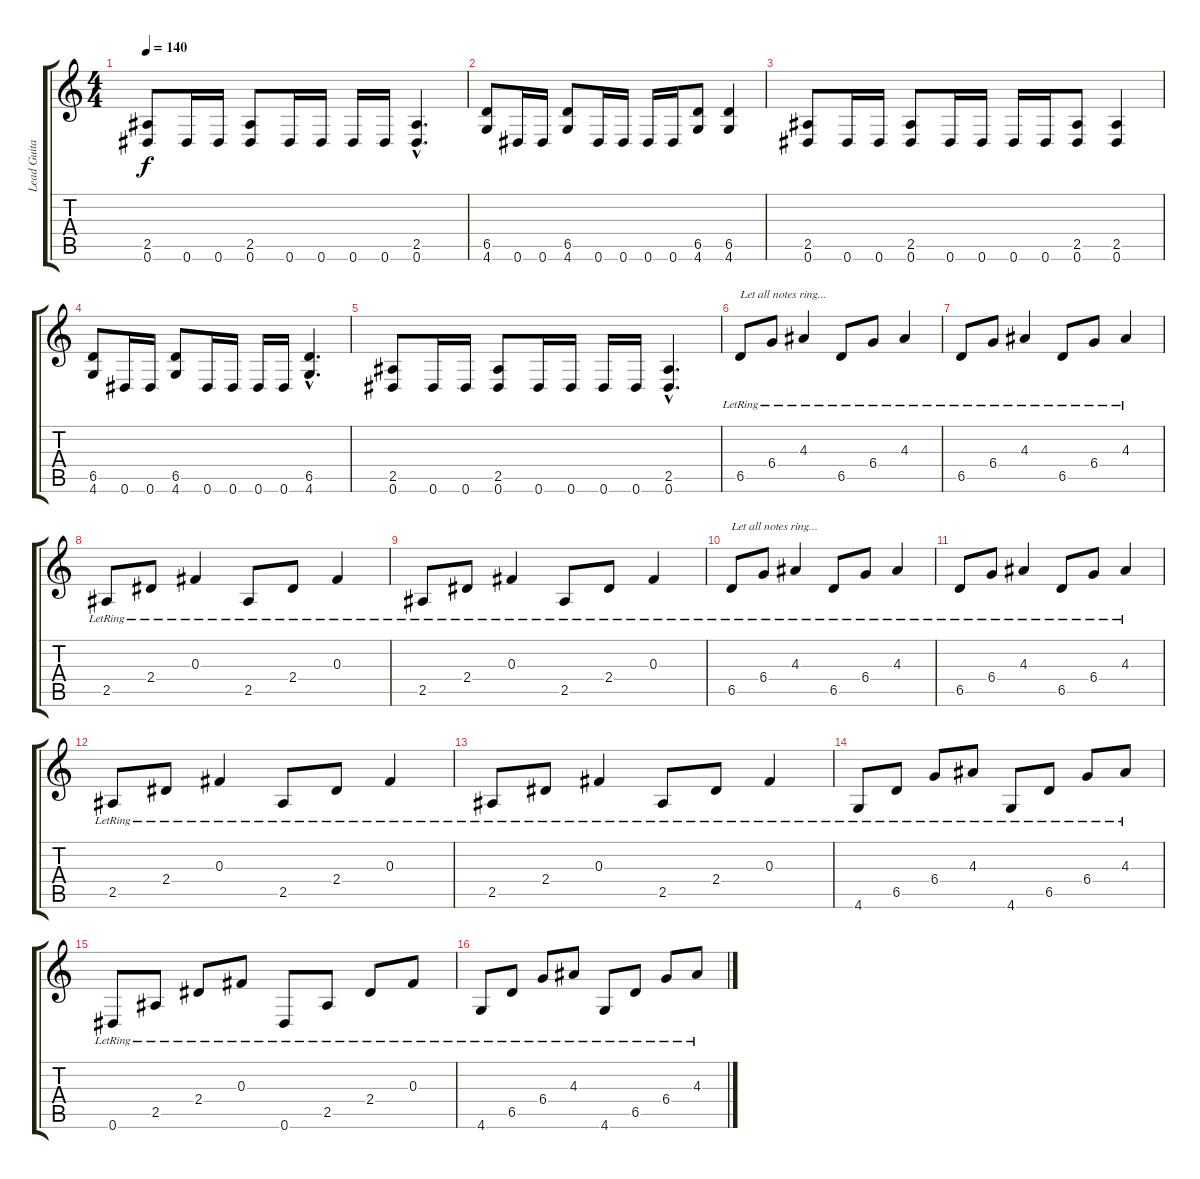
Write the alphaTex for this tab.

\track ("Lead Guitar" "Lead Guita") {instrument electricguitarclean}
\staff {score tabs}
\tuning (Eb4 Bb3 Gb3 Db3 Ab2 Eb2) {hide}
\ts (4 4)
\tempo 140
\clef g2
\ks c
(2.5 0.6).8{dy f} 0.6.16 0.6.16 (2.5 0.6).8 0.6.16 0.6.16 0.6.16 0.6.16 (2.5{hac} 0.6{hac}).4{d} |
(6.5 4.6).8 0.6.16 0.6.16 (6.5 4.6).8 0.6.16 0.6.16 0.6.16 0.6.16 (6.5 4.6).8 (6.5 4.6).4 |
(2.5 0.6).8 0.6.16 0.6.16 (2.5 0.6).8 0.6.16 0.6.16 0.6.16 0.6.16 (2.5 0.6).8 (2.5 0.6).4 |
(6.5 4.6).8 0.6.16 0.6.16 (6.5 4.6).8 0.6.16 0.6.16 0.6.16 0.6.16 (6.5{hac} 4.6{hac}).4{d} |
(2.5 0.6).8 0.6.16 0.6.16 (2.5 0.6).8 0.6.16 0.6.16 0.6.16 0.6.16 (2.5{hac} 0.6{hac}).4{d} |
6.5{lr}.8{txt "Let all notes ring..." instrument electricguitarclean} 6.4{lr}.8 4.3{lr}.4 6.5{lr}.8 6.4{lr}.8 4.3{lr}.4 |
6.5{lr}.8 6.4{lr}.8 4.3{lr}.4 6.5{lr}.8 6.4{lr}.8 4.3{lr}.4 |
2.5{lr}.8 2.4{lr}.8 0.3{lr}.4 2.5{lr}.8 2.4{lr}.8 0.3{lr}.4 |
2.5{lr}.8 2.4{lr}.8 0.3{lr}.4 2.5{lr}.8 2.4{lr}.8 0.3{lr}.4 |
6.5{lr}.8{txt "Let all notes ring..."} 6.4{lr}.8 4.3{lr}.4 6.5{lr}.8 6.4{lr}.8 4.3{lr}.4 |
6.5{lr}.8 6.4{lr}.8 4.3{lr}.4 6.5{lr}.8 6.4{lr}.8 4.3{lr}.4 |
2.5{lr}.8 2.4{lr}.8 0.3{lr}.4 2.5{lr}.8 2.4{lr}.8 0.3{lr}.4 |
2.5{lr}.8 2.4{lr}.8 0.3{lr}.4 2.5{lr}.8 2.4{lr}.8 0.3{lr}.4 |
4.6{lr}.8 6.5{lr}.8 6.4{lr}.8 4.3{lr}.8 4.6{lr}.8 6.5{lr}.8 6.4{lr}.8 4.3{lr}.8 |
0.6{lr}.8 2.5{lr}.8 2.4{lr}.8 0.3{lr}.8 0.6{lr}.8 2.5{lr}.8 2.4{lr}.8 0.3{lr}.8 |
4.6{lr}.8 6.5{lr}.8 6.4{lr}.8 4.3{lr}.8 4.6{lr}.8 6.5{lr}.8 6.4{lr}.8 4.3{lr}.8
